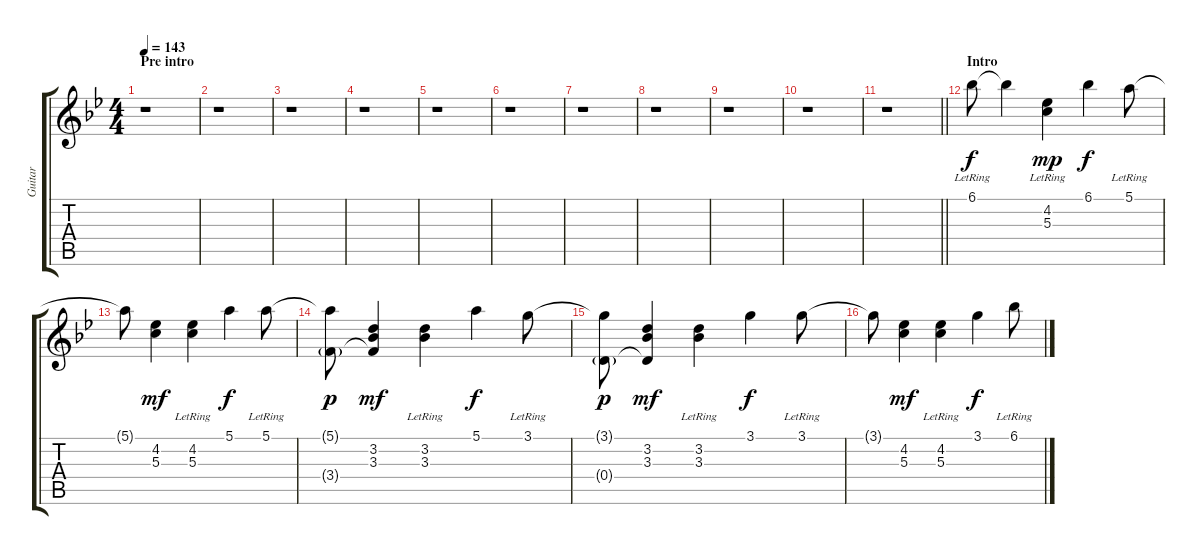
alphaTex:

\track ("Guitar" "Guitar") {instrument acousticguitarnylon}
\staff {score tabs}
\tuning (E4 B3 G3 D3 A2 E2) {hide}
\ts (4 4)
\section ("" "Pre intro")
\tempo 143
\clef g2
\ks gminor
r.1{dy f instrument acousticguitarnylon} |
r.1 |
r.1 |
r.1 |
r.1 |
r.1 |
r.1 |
r.1 |
r.1 |
r.1 |
\barLineRight lightlight
r.1 |
\section ("" "Intro")
6.1{lr}.8 6.1{t}.4 (4.2{lr} 5.3{lr}).4{dy mp} 6.1.4{dy f} 5.1{lr}.8 |
5.1{t}.8 (4.2 5.3).4{dy mf} (4.2{lr} 5.3{lr}).4 5.1.4{dy f} 5.1{lr}.8 |
(5.1{t} 3.4{g}).8{dy p} (3.2 3.3 3.4{t}).4{dy mf} (3.2{lr} 3.3{lr}).4 5.1.4{dy f} 3.1{lr}.8 |
(3.1{t} 0.4{g}).8{dy p} (3.2 3.3 0.4{t}).4{dy mf} (3.2{lr} 3.3{lr}).4 3.1.4{dy f} 3.1{lr}.8 |
3.1{t}.8 (4.2 5.3).4{dy mf} (4.2{lr} 5.3{lr}).4 3.1.4{dy f} 6.1{lr}.8
